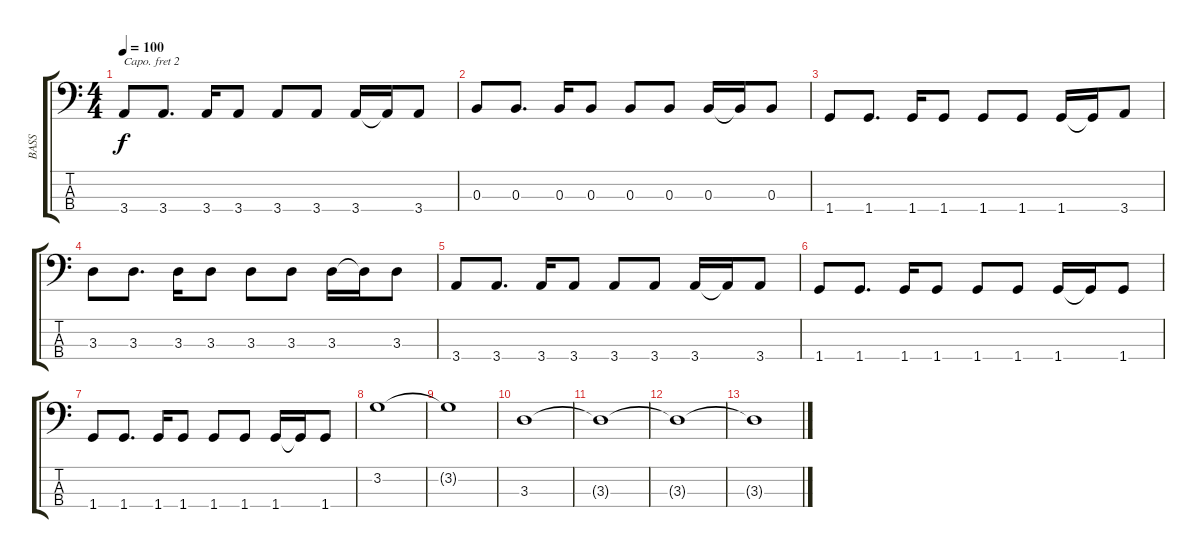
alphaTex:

\track ("BASS" "BASS") {instrument acousticbass}
\staff {score tabs}
\capo 2
\tuning (G2 D2 A1 E1) {hide}
\ts (4 4)
\tempo 100
\clef f4
\ks c
3.4.8{dy f} 3.4.8{d} 3.4.16 3.4.8 3.4.8 3.4.8 3.4.16 3.4{t}.16 3.4.8 |
0.3.8 0.3.8{d} 0.3.16 0.3.8 0.3.8 0.3.8 0.3.16 0.3{t}.16 0.3.8 |
1.4.8 1.4.8{d} 1.4.16 1.4.8 1.4.8 1.4.8 1.4.16 1.4{t}.16 3.4.8 |
3.3.8 3.3.8{d} 3.3.16 3.3.8 3.3.8 3.3.8 3.3.16 3.3{t}.16 3.3.8 |
3.4.8 3.4.8{d} 3.4.16 3.4.8 3.4.8 3.4.8 3.4.16 3.4{t}.16 3.4.8 |
1.4.8 1.4.8{d} 1.4.16 1.4.8 1.4.8 1.4.8 1.4.16 1.4{t}.16 1.4.8 |
1.4.8 1.4.8{d} 1.4.16 1.4.8 1.4.8 1.4.8 1.4.16 1.4{t}.16 1.4.8 |
3.2.1 |
3.2{t}.1 |
3.3.1 |
3.3{t}.1 |
3.3{t}.1 |
3.3{t}.1
